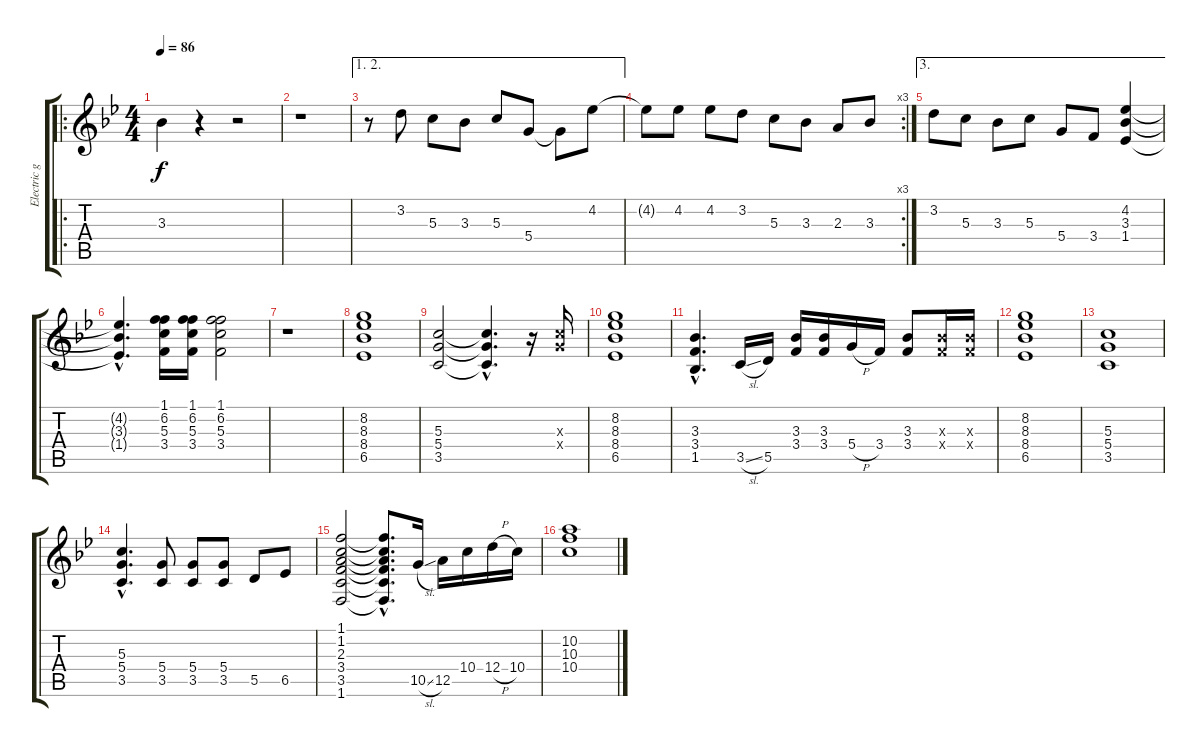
\track ("Electric guitar" "Electric g") {instrument electricguitarclean}
\staff {score tabs}
\tuning (E4 B3 G3 D3 A2 E2) {hide}
\ro
\ts (4 4)
\tempo 86
\clef g2
\ks bb
3.3{t}.4{dy f} r.4 r.2 |
r.1 |
\ae (1 2)
r.8 3.2.8 5.3.8 3.3.8 5.3.8 5.4.8 5.4{t}.8 4.2.8 |
\rc 3
4.2{t}.8 4.2.8 4.2.8 3.2.8 5.3.8 3.3.8 2.3.8 3.3.8 |
\ae 3
3.2.8 5.3.8 3.3.8 5.3.8 5.4.8 3.4.8 (4.2 3.3 1.4).4 |
(4.2{hac t} 3.3{hac t} 1.4{hac t}).4{d} (1.1 6.2 5.3 3.4).16 (1.1 6.2 5.3 3.4).16 (1.1 6.2 5.3 3.4).2 |
r.1 |
(8.2 8.3 8.4 6.5).1 |
(5.3 5.4 3.5).2 (5.3{hac t} 5.4{hac t} 3.5{hac t}).4{d} r.16 (5.3{x} 5.4{x}).16 |
(8.2 8.3 8.4 6.5).1 |
(3.3{hac} 3.4{hac} 1.5{hac}).4{d} 3.5{sl}.16 5.5.16 (3.3 3.4).16 (3.3 3.4).16 5.4{h}.16 3.4.16 (3.3 3.4).8 (3.3{x} 3.4{x}).16 (3.3{x} 3.4{x}).16 |
(8.2 8.3 8.4 6.5).1 |
(5.3 5.4 3.5).1 |
(5.3{hac} 5.4{hac} 3.5{hac}).4{d} (5.4 3.5).8 (5.4 3.5).8 (5.4 3.5).8 5.5.8 6.5.8 |
(1.1 1.2 2.3 3.4 3.5 1.6).2 (1.1{hac t} 1.2{hac t} 2.3{hac t} 3.4{hac t} 3.5{hac t} 1.6{hac t}).8{d} 10.5{sl}.16 12.5.16 10.4.16 12.4{h}.16 10.4.16 |
(10.2 10.3 10.4).1
